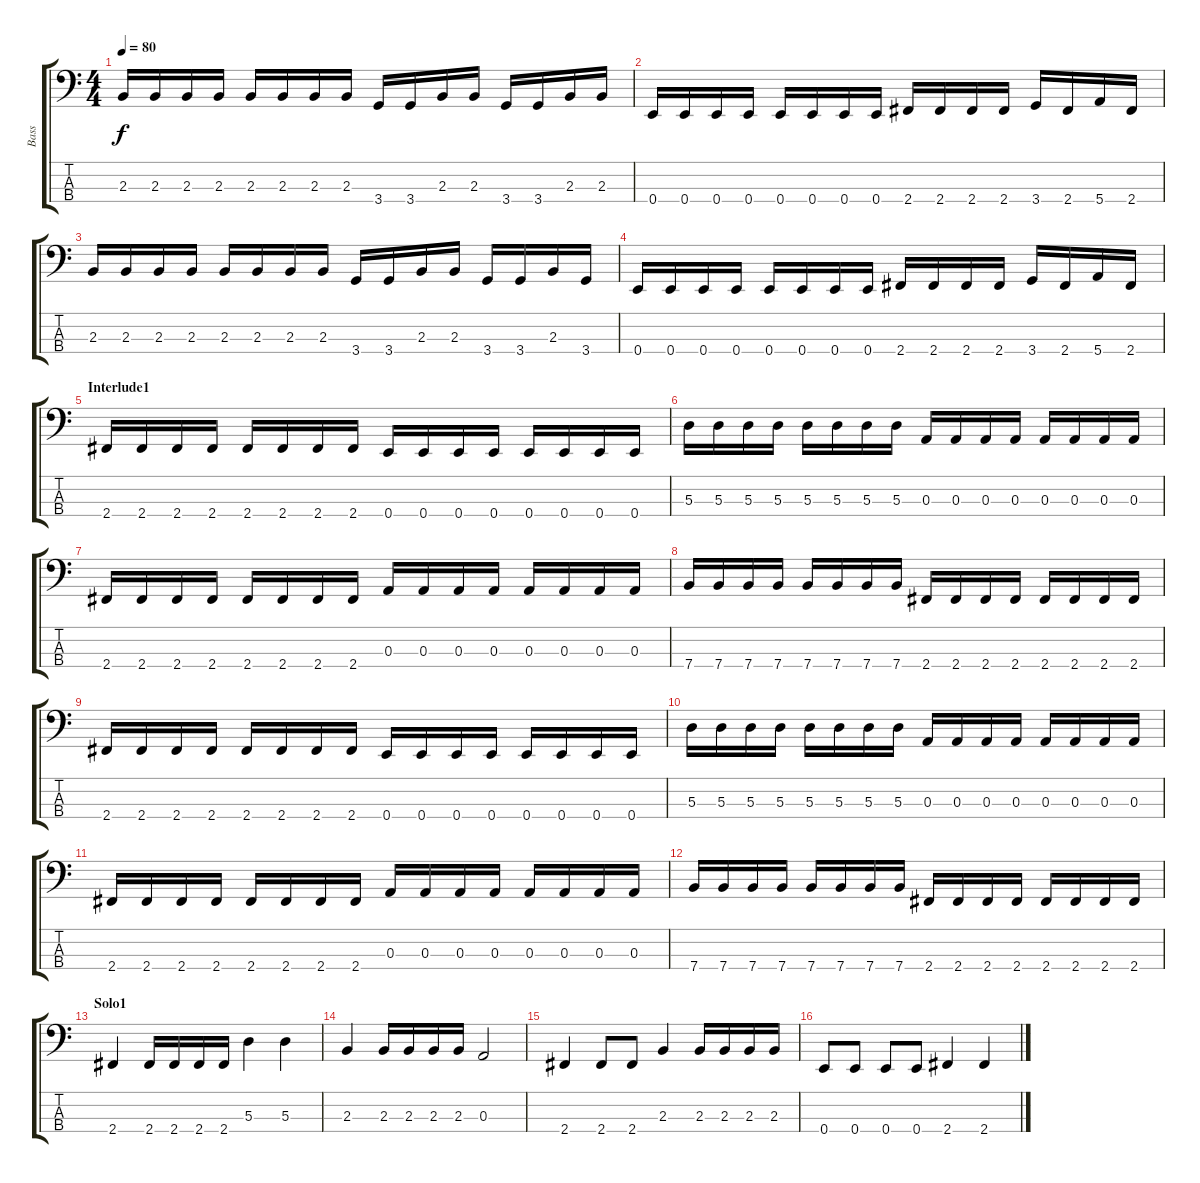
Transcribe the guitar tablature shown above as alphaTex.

\track ("Bass" "Bass") {instrument electricbassfinger}
\staff {score tabs}
\tuning (G2 D2 A1 E1) {hide}
\ts (4 4)
\tempo 80
\clef f4
\ks c
2.3.16{dy f} 2.3.16 2.3.16 2.3.16 2.3.16 2.3.16 2.3.16 2.3.16 3.4.16 3.4.16 2.3.16 2.3.16 3.4.16 3.4.16 2.3.16 2.3.16 |
0.4.16 0.4.16 0.4.16 0.4.16 0.4.16 0.4.16 0.4.16 0.4.16 2.4.16 2.4.16 2.4.16 2.4.16 3.4.16 2.4.16 5.4.16 2.4.16 |
2.3.16 2.3.16 2.3.16 2.3.16 2.3.16 2.3.16 2.3.16 2.3.16 3.4.16 3.4.16 2.3.16 2.3.16 3.4.16 3.4.16 2.3.16 3.4.16 |
0.4.16 0.4.16 0.4.16 0.4.16 0.4.16 0.4.16 0.4.16 0.4.16 2.4.16 2.4.16 2.4.16 2.4.16 3.4.16 2.4.16 5.4.16 2.4.16 |
\section ("" "Interlude1")
2.4.16 2.4.16 2.4.16 2.4.16 2.4.16 2.4.16 2.4.16 2.4.16 0.4.16 0.4.16 0.4.16 0.4.16 0.4.16 0.4.16 0.4.16 0.4.16 |
5.3.16 5.3.16 5.3.16 5.3.16 5.3.16 5.3.16 5.3.16 5.3.16 0.3.16 0.3.16 0.3.16 0.3.16 0.3.16 0.3.16 0.3.16 0.3.16 |
2.4.16 2.4.16 2.4.16 2.4.16 2.4.16 2.4.16 2.4.16 2.4.16 0.3.16 0.3.16 0.3.16 0.3.16 0.3.16 0.3.16 0.3.16 0.3.16 |
7.4.16 7.4.16 7.4.16 7.4.16 7.4.16 7.4.16 7.4.16 7.4.16 2.4.16 2.4.16 2.4.16 2.4.16 2.4.16 2.4.16 2.4.16 2.4.16 |
2.4.16 2.4.16 2.4.16 2.4.16 2.4.16 2.4.16 2.4.16 2.4.16 0.4.16 0.4.16 0.4.16 0.4.16 0.4.16 0.4.16 0.4.16 0.4.16 |
5.3.16 5.3.16 5.3.16 5.3.16 5.3.16 5.3.16 5.3.16 5.3.16 0.3.16 0.3.16 0.3.16 0.3.16 0.3.16 0.3.16 0.3.16 0.3.16 |
2.4.16 2.4.16 2.4.16 2.4.16 2.4.16 2.4.16 2.4.16 2.4.16 0.3.16 0.3.16 0.3.16 0.3.16 0.3.16 0.3.16 0.3.16 0.3.16 |
7.4.16 7.4.16 7.4.16 7.4.16 7.4.16 7.4.16 7.4.16 7.4.16 2.4.16 2.4.16 2.4.16 2.4.16 2.4.16 2.4.16 2.4.16 2.4.16 |
\section ("" "Solo1")
2.4.4 2.4.16 2.4.16 2.4.16 2.4.16 5.3.4 5.3.4 |
2.3.4 2.3.16 2.3.16 2.3.16 2.3.16 0.3.2 |
2.4.4 2.4.8 2.4.8 2.3.4 2.3.16 2.3.16 2.3.16 2.3.16 |
0.4.8 0.4.8 0.4.8 0.4.8 2.4.4 2.4.4
